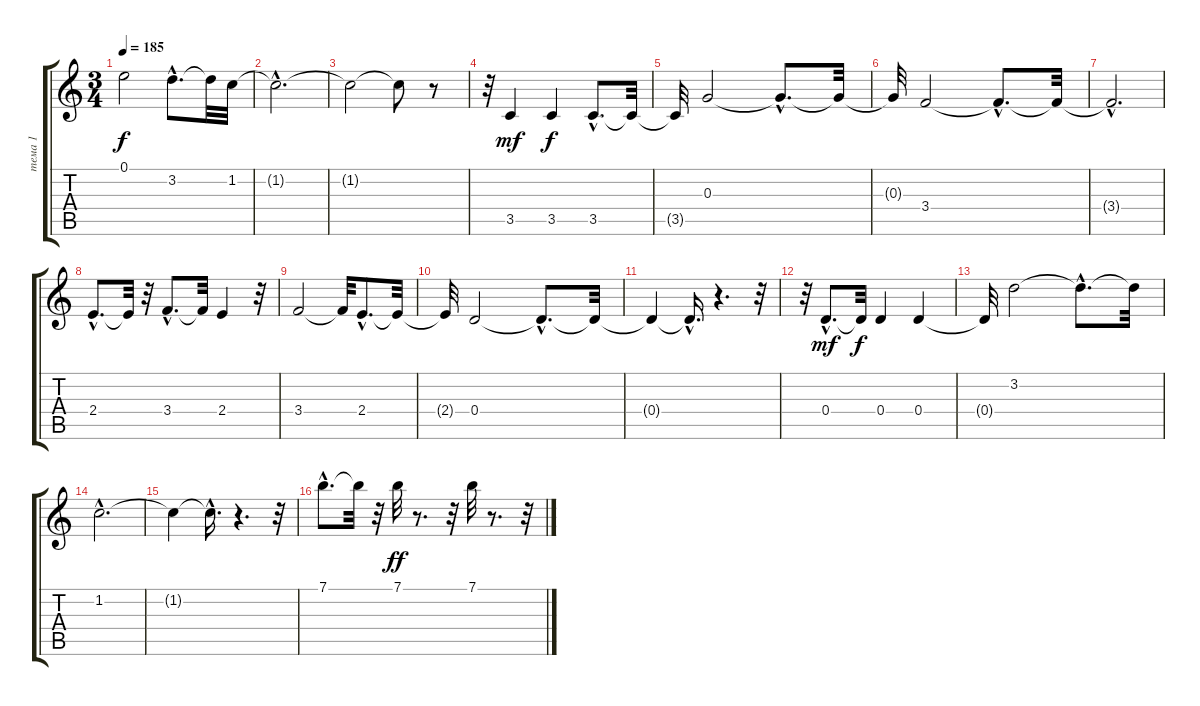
\track ("тема 1" "тема 1") {instrument acousticguitarsteel}
\staff {score tabs}
\tuning (E4 B3 G3 D3 A2 E2) {hide}
\ts (3 4)
\tempo 185
\clef g2
\ks c
0.1.2{dy f} 3.2{hac}.8{d} 3.2{t}.32 1.2.32 |
1.2{hac t}.2{d} |
1.2{t}.2 1.2{t}.8 r.8 |
r.32 3.5.4{dy mf} 3.5.4{dy f} 3.5{hac}.8{d} 3.5{t}.32 |
3.5{t}.32 0.3.2 0.3{hac t}.8{d} 0.3{t}.32 |
0.3{t}.32 3.4.2 3.4{hac t}.8{d} 3.4{t}.32 |
3.4{hac t}.2{d} |
2.4{hac}.8{d} 2.4{t}.32 r.32 3.4{hac}.8{d} 3.4{t}.32 2.4.4 r.32 |
3.4.2 3.4{t}.32 2.4{hac}.8{d} 2.4{t}.32 |
2.4{t}.32 0.4.2 0.4{hac t}.8{d} 0.4{t}.32 |
0.4{t}.4 0.4{hac t}.16{d} r.4{d} r.32 |
r.32 0.4{hac}.8{d dy mf} 0.4{t}.32{dy f} 0.4.4 0.4.4 |
0.4{t}.32 3.2.2 3.2{hac t}.8{d} 3.2{t}.32 |
1.2{hac}.2{d} |
1.2{t}.4 1.2{hac t}.16{d} r.4{d} r.32 |
7.1{hac}.8{d} 7.1{t}.32 r.32 7.1.32{dy ff} r.8{d} r.32 7.1.32 r.8{d} r.32
